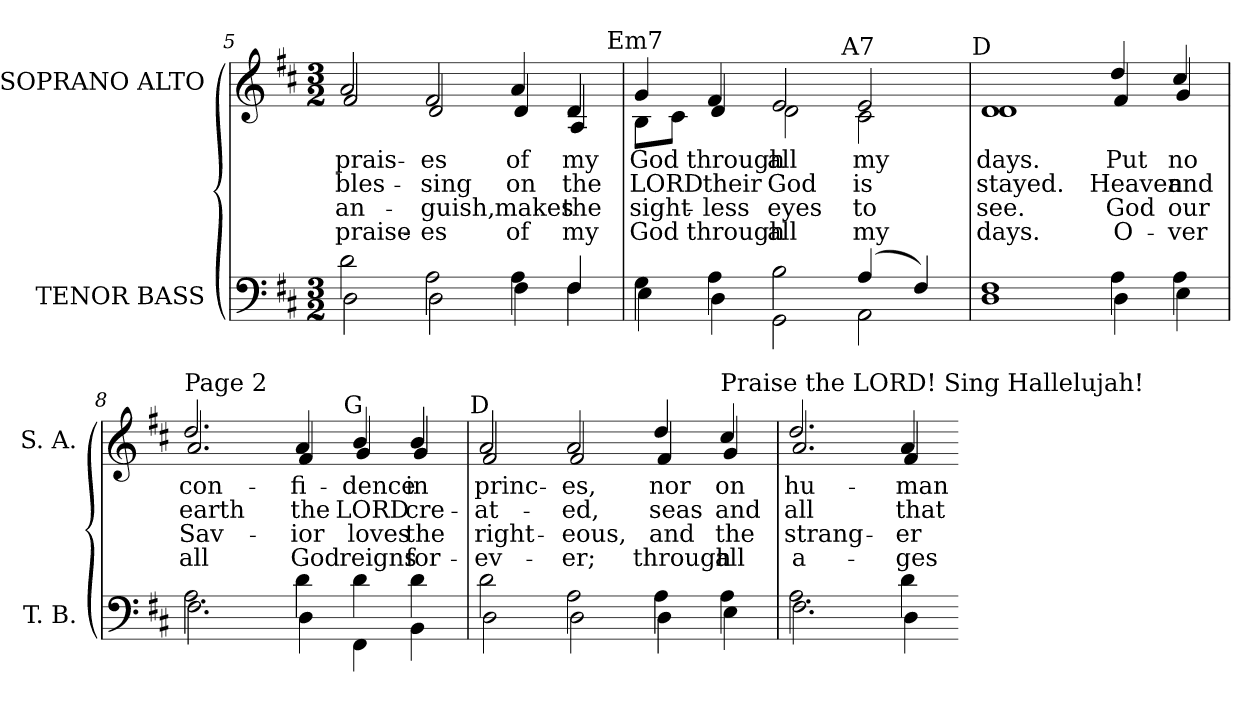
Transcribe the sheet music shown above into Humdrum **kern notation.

**kern	**kern	**text	**text	**text	**text
*part2	*part1	*part1	*part1	*part1	*part1
*staff2	*staff1	*staff1	*staff1	*staff1	*staff1
*I"TENOR BASS	*I"SOPRANO ALTO	*	*	*	*
*I'T. B.	*I'S. A.	*	*	*	*
!!LO:LB:g=z
*clefF4	*clefG2	*	*	*	*
*k[f#c#]	*k[f#c#]	*	*	*	*
*D:	*D:	*	*	*	*
*M3/2	*M3/2	*	*	*	*
=5	=5	=5	=5	=5	=5
*^	*	*	*	*	*
!	!	!LO:TX:a:cj:t=D	!	!	!	!
!	!	!	!LO:LY:b:color=#000000	!LO:LY:b:color=#000000	!LO:LY:b:color=#000000	!LO:LY:b:color=#000000
*	*	*^	*	*	*	*
2di\	2Di\	2ai/	2f#i/	prais-	bles-	an-	praise-
!	!	!	!	!LO:LY:b:color=#000000	!LO:LY:b:color=#000000	!LO:LY:b:color=#000000	!LO:LY:b:color=#000000
2Ai\	2Di\	2f#i/	2di/	-es	-sing	-guish,	-es
!	!	!	!	!LO:LY:b:color=#000000	!LO:LY:b:color=#000000	!LO:LY:b:color=#000000	!LO:LY:b:color=#000000
4Ai\	4F#i\	4ai/	4di/	of	on	makes	of
!	!	!	!	!LO:LY:b:color=#000000	!LO:LY:b:color=#000000	!LO:LY:b:color=#000000	!LO:LY:b:color=#000000
4F#i/	4F#i\	4di/	4Ai/	my	the	the	my
=6	=6	=6	=6	=6	=6	=6	=6
!	!	!LO:TX:a:cj:t=Em7	!	!	!	!	!
!	!	!	!	!LO:LY:b:color=#000000	!LO:LY:b:color=#000000	!LO:LY:b:color=#000000	!LO:LY:b:color=#000000
4Gi\	4Ei\	4gi/	8Bi\L	God	LORD	sight-	God
.	.	.	8c#i\J	.	.	.	.
!	!	!	!	!LO:LY:b:color=#000000	!LO:LY:b:color=#000000	!LO:LY:b:color=#000000	!LO:LY:b:color=#000000
4Ai\	4Di\	4f#i/	4di/	through	their	-less	through
!	!	!	!	!LO:LY:b:color=#000000	!LO:LY:b:color=#000000	!LO:LY:b:color=#000000	!LO:LY:b:color=#000000
2Bi\	2GGi\	2ei/	2di\	all	God	eyes	all
!	!	!LO:TX:a:cj:t=A7	!	!	!	!	!
!	!	!	!	!LO:LY:b:color=#000000	!LO:LY:b:color=#000000	!LO:LY:b:color=#000000	!LO:LY:b:color=#000000
(4Ai/	2AAi\	2ei/	2c#i\	my	is	to	my
4F#i/)	.	.	.	.	.	.	.
=7	=7	=7	=7	=7	=7	=7	=7
!	!	!LO:TX:a:cj:t=D	!	!	!	!	!
!	!	!	!	!LO:LY:b:color=#000000	!LO:LY:b:color=#000000	!LO:LY:b:color=#000000	!LO:LY:b:color=#000000
1F#i	1Di	1di	1di	days.	stayed.	see.	days.
!	!	!	!	!LO:LY:b:color=#000000	!LO:LY:b:color=#000000	!LO:LY:b:color=#000000	!LO:LY:b:color=#000000
4Ai\	4Di\	4ddi/	4f#i/	Put	Heaven	God	O-
!	!	!	!	!LO:LY:b:color=#000000	!LO:LY:b:color=#000000	!LO:LY:b:color=#000000	!LO:LY:b:color=#000000
4Ai\	4Ei\	4cc#i/	4gi/	no	and	our	-ver
!!LO:PB:g=z	!!
=8	=8	=8	=8	=8	=8	=8	=8
!	!	!LO:TX:a:t=Page 2	!	!	!	!	!
!	!	!	!	!LO:LY:b:color=#000000	!LO:LY:b:color=#000000	!LO:LY:b:color=#000000	!LO:LY:b:color=#000000
2.Ai\	2.F#i\	2.ddi/	2.ai/	con-	earth	Sav-	all
!	!	!	!	!LO:LY:b:color=#000000	!LO:LY:b:color=#000000	!LO:LY:b:color=#000000	!LO:LY:b:color=#000000
4di\	4Di\	4ai/	4f#i/	-fi-	the	-ior	God
!	!	!LO:TX:a:cj:t=G	!	!	!	!	!
!	!	!	!	!LO:LY:b:color=#000000	!LO:LY:b:color=#000000	!LO:LY:b:color=#000000	!LO:LY:b:color=#000000
4di\	4FF#i\	4bi/	4gi/	-dence	LORD	loves	reigns
!	!	!	!	!LO:LY:b:color=#000000	!LO:LY:b:color=#000000	!LO:LY:b:color=#000000	!LO:LY:b:color=#000000
4di\	4BBi\	4bi/	4gi/	in	cre-	the	for-
=9	=9	=9	=9	=9	=9	=9	=9
!	!	!LO:TX:a:cj:t=D	!	!	!	!	!
!	!	!	!	!LO:LY:b:color=#000000	!LO:LY:b:color=#000000	!LO:LY:b:color=#000000	!LO:LY:b:color=#000000
2di\	2Di\	2ai/	2f#i/	princ-	-at-	right-	-ev-
!	!	!	!	!LO:LY:b:color=#000000	!LO:LY:b:color=#000000	!LO:LY:b:color=#000000	!LO:LY:b:color=#000000
2Ai\	2Di\	2ai/	2f#i/	-es,	-ed,	-eous,	-er;
!	!	!	!	!LO:LY:b:color=#000000	!LO:LY:b:color=#000000	!LO:LY:b:color=#000000	!LO:LY:b:color=#000000
4Ai\	4Di\	4ddi/	4f#i/	nor	seas	and	through
!	!	!LO:TX:a:t=Praise the LORD! Sing Hallelujah!	!	!	!	!	!
!	!	!	!	!LO:LY:b:color=#000000	!LO:LY:b:color=#000000	!LO:LY:b:color=#000000	!LO:LY:b:color=#000000
4Ai\	4Ei\	4cc#i/	4gi/	on	and	the	all
=10	=10	=10	=10	=10	=10	=10	=10
!	!	!	!	!LO:LY:b:color=#000000	!LO:LY:b:color=#000000	!LO:LY:b:color=#000000	!LO:LY:b:color=#000000
2.Ai\	2.F#i\	2.ddi/	2.ai/	hu-	all	strang-	a-
!	!	!	!	!LO:LY:b:color=#000000	!LO:LY:b:color=#000000	!LO:LY:b:color=#000000	!LO:LY:b:color=#000000
4di\	4Di\	4ai/	4f#i/	-man	that	-er	-ges
*v	*v	*	*	*	*	*	*
*	*v	*v	*	*	*	*
=-	=-	=-	=-	=-	=-
*-	*-	*-	*-	*-	*-
